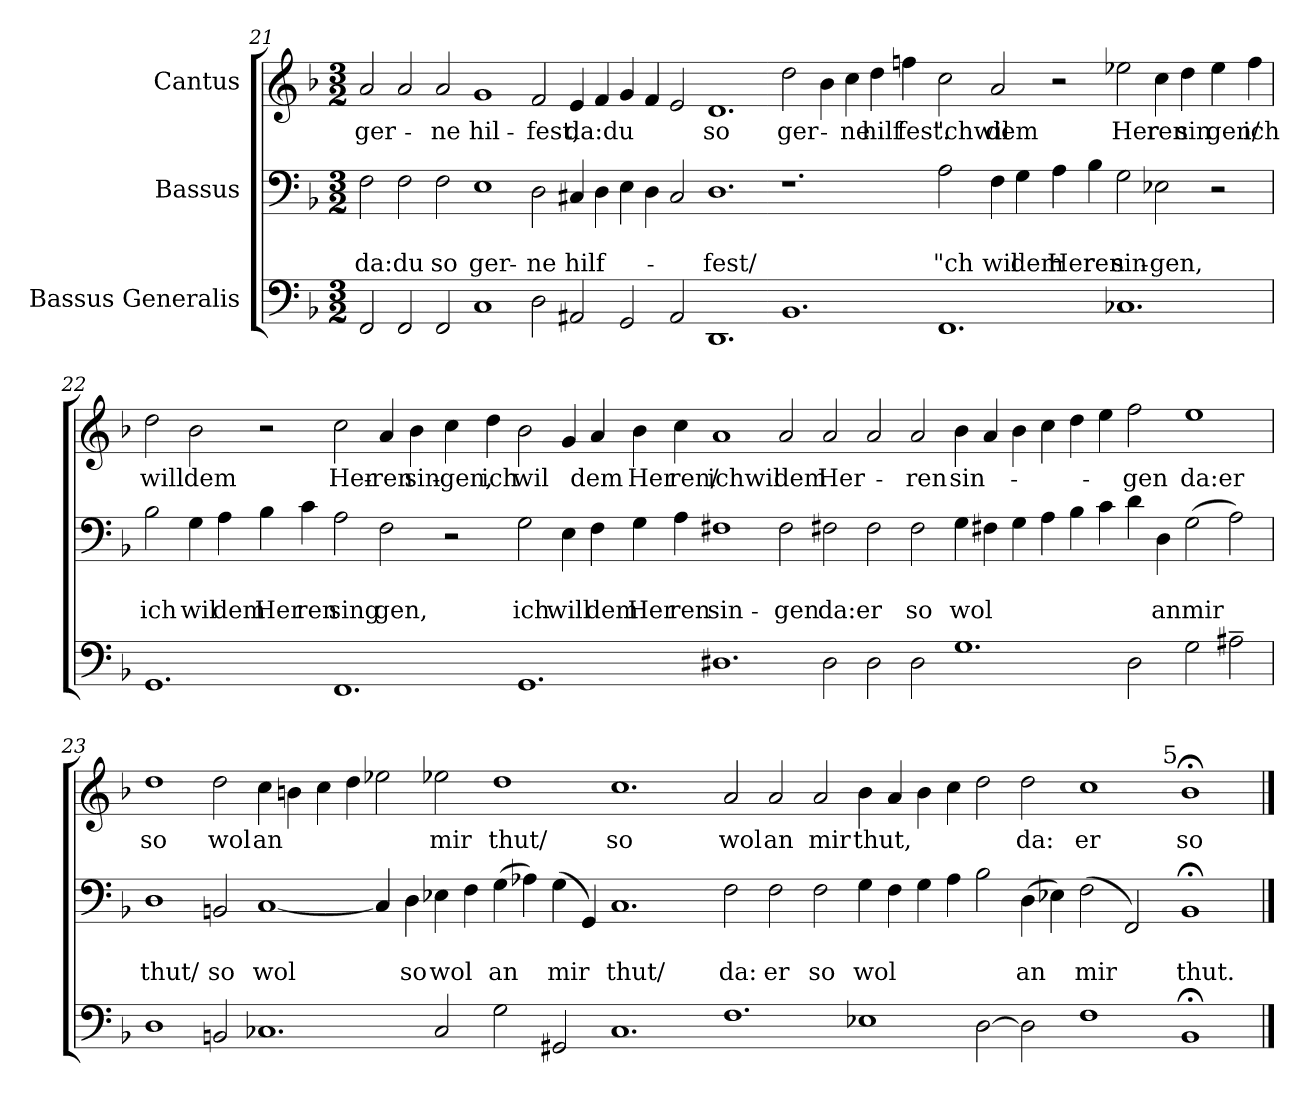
**kern	**kern	**text	**text	**kern	**text
*part3	*part2	*part2	*part2	*part1	*part1
*staff3	*staff2	*staff2	*staff2	*staff1	*staff1
*I"Bassus Generalis	*I"Bassus	*	*	*I"Cantus	*
!!LO:LB:g=z
*clefF4	*clefF4	*	*	*clefG2	*
*ITrd7c12	*	*	*	*	*
*k[b-]	*k[b-]	*	*	*k[b-]	*
*F:	*F:	*	*	*F:	*
*M3/2	*M3/2	*	*	*M3/2	*
=21	=21	=21	=21	=21	=21
!	!	!	!LO:LY:b	!	!LO:LY:b
2FFF/	2F\	.	da:du	2a/	ger-
2FFF/	2F\	.	.	2a/	.
!	!	!	!LO:LY:b	!	!LO:LY:b
2FFF/	2F\	.	so	2a/	-ne
!	!	!	!LO:LY:b	!	!LO:LY:b
1CC	1E	.	ger-	1g	hil-
!	!	!	!LO:LY:b:rj	!	!LO:LY:b:rj
2DD\	2D\	.	-ne	2f/	-fest,
!	!	!	!LO:LY:b	!	!LO:LY:b
2AAA#/	4C#X/	.	hilf-	4e/	da:du
.	4D\	.	.	4f/	.
2GGG/	4E\	.	.	4g/	.
.	4D\	.	.	4f/	.
2AAA#/	2C#/	.	.	2e/	.
!	!	!	!LO:LY:b	!	!LO:LY:b
1.DDD	1.D	.	-fest/	1.d	so
!	!	!	!	!	!LO:LY:b
1.BBB-	1.r	.	.	2dd\	ger-
.	.	.	.	4b-\	.
!	!	!	!	!	!LO:LY:b
.	.	.	.	4cc\	-ne
!	!	!	!	!	!LO:LY:b
.	.	.	.	4dd\	hilf-
!	!	!	!	!	!LO:LY:b:rj
.	.	.	.	4ffn\	-fest.
!	!	!	!LO:LY:b	!	!LO:LY:b
1.FFF	2A\	.	"ch	2cc\	"chwil
!	!	!	!LO:LY:b	!	!LO:LY:b
.	4F\	.	wil	2a/	dem
!	!	!	!LO:LY:b	!	!
.	4G\	.	dem	.	.
!	!	!	!LO:LY:b	!	!
.	4A\	.	Her-	2r	.
!	!	!	!LO:LY:b:rj	!	!
.	4B-\	.	-ren	.	.
!	!	!	!LO:LY:b	!	!LO:LY:b
1.CC-	2G\	.	sin-	2ee-X\	Her-
!	!	!	!LO:LY:b	!	!LO:LY:b
.	2E-X\	.	-gen,	4cc\	-ren
!	!	!	!	!	!LO:LY:b
.	.	.	.	4dd\	sin-
!	!	!	!	!	!LO:LY:b
.	2r	.	.	4ee-\	-gen/
!	!	!	!	!	!LO:LY:b:rj
.	.	.	.	4ff\	ich
!!LO:PB:g=z
=22	=22	=22	=22	=22	=22
!	!	!	!LO:LY:b	!	!LO:LY:b
1.GGG	2B-\	.	ich	2dd\	will
!	!	!	!LO:LY:b	!	!LO:LY:b
.	4G\	.	wil	2b-\	dem
!	!	!	!LO:LY:b	!	!
.	4A\	.	dem	.	.
!	!	!	!LO:LY:b	!	!
.	4B-\	.	Her-	2r	.
!	!	!	!LO:LY:b:rj	!	!
.	4c\	.	-ren	.	.
!	!	!	!LO:LY:b	!	!LO:LY:b
1.FFF	2A\	.	sing-	2cc\	Her-
!	!	!	!LO:LY:b:rj	!	!LO:LY:b
.	2F\	.	-gen,	4a/	-ren
!	!	!	!	!	!LO:LY:b
.	.	.	.	4b-\	sin-
!	!	!	!	!	!LO:LY:b
.	2r	.	.	4cc\	-gen,
!	!	!	!	!	!LO:LY:b:rj
.	.	.	.	4dd\	ich
!	!	!	!LO:LY:b	!	!LO:LY:b
1.GGG	2G\	.	ich	2b-\	wil
!	!	!	!LO:LY:b	!	!
.	4E\	.	will	4g/	.
!	!	!	!LO:LY:b	!	!LO:LY:b
.	4F\	.	dem	4a/	dem
!	!	!	!LO:LY:b	!	!LO:LY:b
.	4G\	.	Her-	4b-\	Her-
!	!	!	!LO:LY:b:rj	!	!LO:LY:b:rj
.	4A\	.	-ren	4cc\	-ren/
!	!	!	!LO:LY:b	!	!LO:LY:b
1.DD#	1F#X	.	sin-	1a	ichwil
!	!	!	!LO:LY:b:rj	!	!LO:LY:b
.	2F#\	.	-gen	2a/	dem
!	!	!	!LO:LY:b	!	!LO:LY:b
2DD#\	2F#X\	.	da:er	2a/	Her-
2DD#\	2F#\	.	.	2a/	.
!	!	!	!LO:LY:b	!	!LO:LY:b
2DD#\	2F#\	.	so	2a/	-ren
!	!	!	!LO:LY:b	!	!LO:LY:b
1.GG	4G\	.	wol	4b-\	sin-
.	4F#X\	.	.	4a/	.
.	4G\	.	.	4b-\	.
.	4A\	.	.	4cc\	.
.	4B-\	.	.	4dd\	.
.	4c\	.	.	4ee\	.
!	!	!	!	!	!LO:LY:b
2DD#\	4d\	.	.	2ff\	-gen
!	!	!	!LO:LY:b	!	!
.	4D\	.	anmir	.	.
!	!	!	!	!	!LO:LY:b
2GG>\	(>2G\	.	.	1ee	da:er
2AA#~>\	2A\)	.	.	.	.
!!LO:LB:g=z
=23	=23	=23	=23	=23	=23
!	!	!	!LO:LY:b	!	!LO:LY:b
*	*	*	*	*^	*
1DD	1D	.	thut/	1dd	1ryy	so
!	!	!	!LO:LY:b	!	!	!LO:LY:b
2BBBn/	2BBn/	.	so	2dd\	1ryy	wol
!	!	!	!LO:LY:b	!	!	!LO:LY:b
1.CC-	[<1C	.	wol	4cc\	.	an
.	.	.	.	4bn\	.	.
.	.	.	.	4cc\	1ryy	.
.	.	.	.	4dd\	.	.
.	4C/]	.	.	2ee-X\	.	.
!	!	!	!LO:LY:b	!	!	!
.	4D\	.	so	.	.	.
!	!	!	!LO:LY:b	!	!	!LO:LY:b
2CC-/	4E-X\	.	wol	2ee-X\	1ryy	mir
.	4F\	.	.	.	.	.
!	!	!	!LO:LY:b	!	!	!LO:LY:b
2GG>\	(>4G\	.	an	1dd	.	thut/
.	4A-X\)	.	.	.	.	.
!	!	!	!LO:LY:b	!	!	!
2GGG#/	(>4G\	.	mir	.	1ryy	.
.	4GG/)	.	.	.	.	.
!	!	!	!LO:LY:b	!	!	!LO:LY:b
1.CC-	1.C	.	thut/	1.cc	.	so
.	.	.	.	.	1ryy	.
!	!	!	!LO:LY:b	!	!	!LO:LY:b
1.FF	2F\	.	da:	2a/	1ryy	wol
!	!	!	!LO:LY:b	!	!	!LO:LY:b
.	2F\	.	er	2a/	.	an
!	!	!	!LO:LY:b	!	!	!LO:LY:b
.	2F\	.	so	2a/	1ryy	mir
!	!	!	!LO:LY:b	!	!	!LO:LY:b
1EE-X	4G\	.	wol	4b\	.	thut,
.	4F\	.	.	4a/	.	.
.	4G\	.	.	4b\	1ryy	.
.	4A-\	.	.	4cc\	.	.
[>2DD>\	2B-\	.	.	2dd\	.	.
!	!	!	!LO:LY:b	!	!	!LO:LY:b
2DD>\]	(>4D\	.	an	2dd\	1ryy	da:
.	4E-X\)	.	.	.	.	.
!	!	!	!LO:LY:b	!	!	!LO:LY:b
1FF	(>2F\	.	mir	1cc	.	er
.	2FF/)	.	.	.	4.ryy	.
!	!	!	!	!	!LO:TX:a:t=5	!
.	.	.	.	.	1ryy	.
!	!	!	!LO:LY:b	!	!	!LO:LY:b
1BBB;	1BB;	.	thut.	1b;<	.	so
.	.	.	.	.	8ryy	.
*	*	*	*	*v	*v	*
==	==	==	==	==	==
*-	*-	*-	*-	*-	*-
